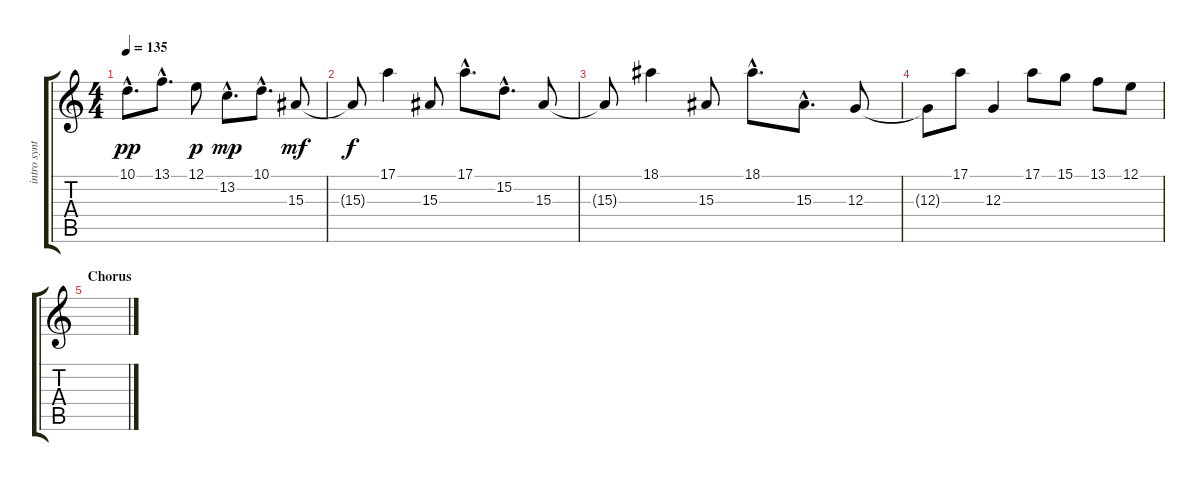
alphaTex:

\track ("intro synth" "intro synt") {instrument pad5bowed}
\staff {score tabs}
\tuning (E4 B3 G3 D3 A2 E2) {hide}
\ts (4 4)
\tempo 135
\clef g2
\ks c
10.1{hac}.8{d dy pp} 13.1{hac}.8{d} 12.1.8{dy p} 13.2{hac}.8{d dy mp} 10.1{hac}.8{d} 15.3.8{dy mf} |
15.3{t}.8{dy f} 17.1.4 15.3.8 17.1{hac}.8{d} 15.2{hac}.8{d} 15.3.8 |
15.3{t}.8 18.1.4 15.3.8 18.1{hac}.8{d} 15.3{hac}.8{d} 12.3.8 |
12.3{t}.8 17.1.8 12.3.4 17.1.8 15.1.8 13.1.8 12.1.8 |
\section ("" "Chorus")
